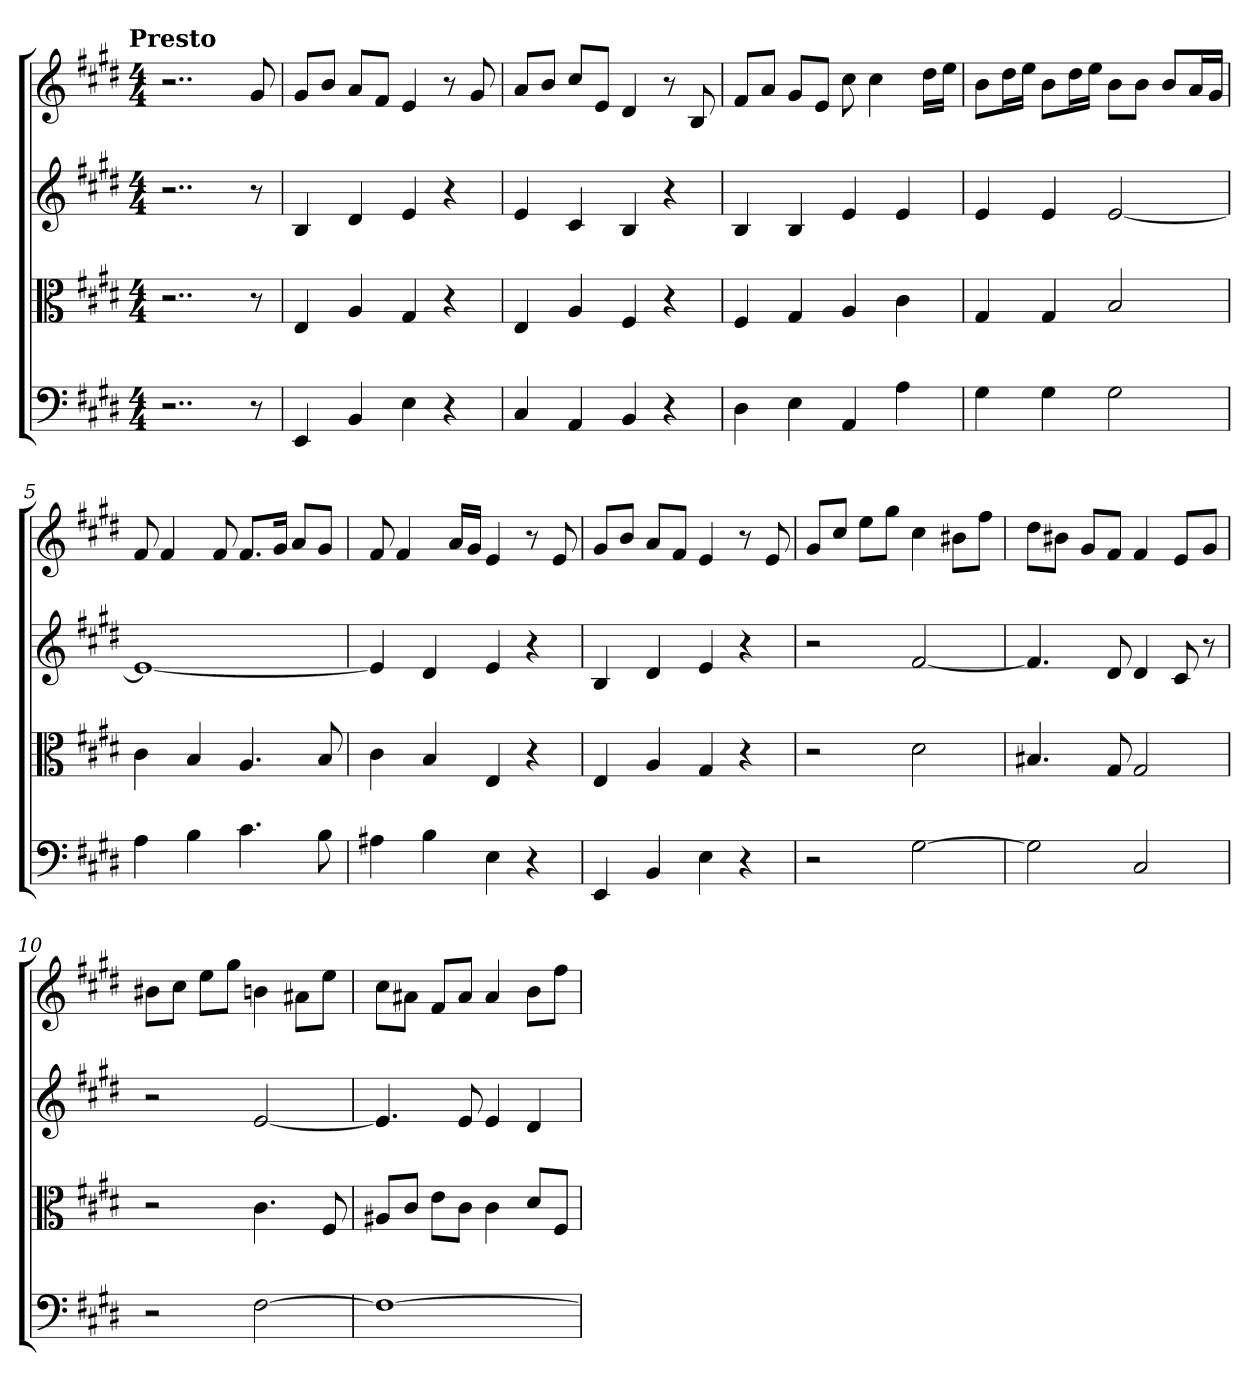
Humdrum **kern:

**kern	**kern	**kern	**kern
*part4	*part3	*part2	*part1
*staff4	*staff3	*staff2	*staff1
*clefF4	*clefC3	*	*
*k[f#c#g#d#]	*k[f#c#g#d#]	*k[f#c#g#d#]	*k[f#c#g#d#]
*E:	*E:	*E:	*E:
!!LO:TX:omd:t=Presto
*M4/4	*M4/4	*M4/4	*M4/4
*MM152	*MM152	*MM152	*MM152
=	=	=	=
2..r	2..r	2..r	2..r
8r	8r	8r	8g#
=1	=1	=1	=1
4EE	4E	4B	8g#L
.	.	.	8bJ
4BB	4A	4d#	8aL
.	.	.	8f#J
4E	4G#	4e	4e
4r	4r	4r	8r
.	.	.	8g#
=2	=2	=2	=2
4C#	4E	4e	8aL
.	.	.	8bJ
4AA	4A	4c#	8cc#L
.	.	.	8eJ
4BB	4F#	4B	4d#
4r	4r	4r	8r
.	.	.	8B
=3	=3	=3	=3
4D#	4F#	4B	8f#L
.	.	.	8aJ
4E	4G#	4B	8g#L
.	.	.	8eJ
4AA	4A	4e	8cc#
.	.	.	4cc#
4A	4c#	4e	.
.	.	.	16dd#LL
.	.	.	16eeJJ
=4	=4	=4	=4
4G#	4G#	4e	8bL
.	.	.	16dd#L
.	.	.	16eeJJ
4G#	4G#	4e	8bL
.	.	.	16dd#L
.	.	.	16eeJJ
2G#	2B	[2e	8bL
.	.	.	8bJ
.	.	.	8bL
.	.	.	16aL
.	.	.	16g#JJ
=5	=5	=5	=5
4A	4c#	1e_	8f#
.	.	.	4f#
4B	4B	.	.
.	.	.	8f#
4.c#	4.A	.	8.f#L
.	.	.	16g#Jk
.	.	.	8aL
8B	8B	.	8g#J
=6	=6	=6	=6
4A#X	4c#	4e]	8f#
.	.	.	4f#
4B	4B	4d#	.
.	.	.	16aLL
.	.	.	16g#JJ
4E	4E	4e	4e
4r	4r	4r	8r
.	.	.	8e
=7	=7	=7	=7
4EE	4E	4B	8g#L
.	.	.	8bJ
4BB	4A	4d#	8aL
.	.	.	8f#J
4E	4G#	4e	4e
4r	4r	4r	8r
.	.	.	8e
=8	=8	=8	=8
2r	2r	2r	8g#L
.	.	.	8cc#J
.	.	.	8eeL
.	.	.	8gg#J
[2G#	2d#	[2f#	4cc#
.	.	.	8b#XL
.	.	.	8ff#J
=9	=9	=9	=9
2G#]	4.B#X	4.f#]	8dd#L
.	.	.	8b#XJ
.	.	.	8g#L
.	8G#	8d#	8f#J
2C#	2G#	4d#	4f#
.	.	8c#	8eL
.	.	8r	8g#J
=10	=10	=10	=10
2r	2r	2r	8b#XL
.	.	.	8cc#J
.	.	.	8eeL
.	.	.	8gg#J
[2F#	4.c#	[2e	4bn
.	.	.	8a#XL
.	8F#	.	8eeJ
=11	=11	=11	=11
1F#_	8A#X/L	4.e]	8cc#L
.	8c#/J	.	8a#XJ
.	8e\L	.	8f#L
.	8c#\J	8e	8a#J
.	4c#	4e	4a#
.	8d#/L	4d#	8bL
.	8F#/J	.	8ff#J
=	=	=	=
*-	*-	*-	*-
